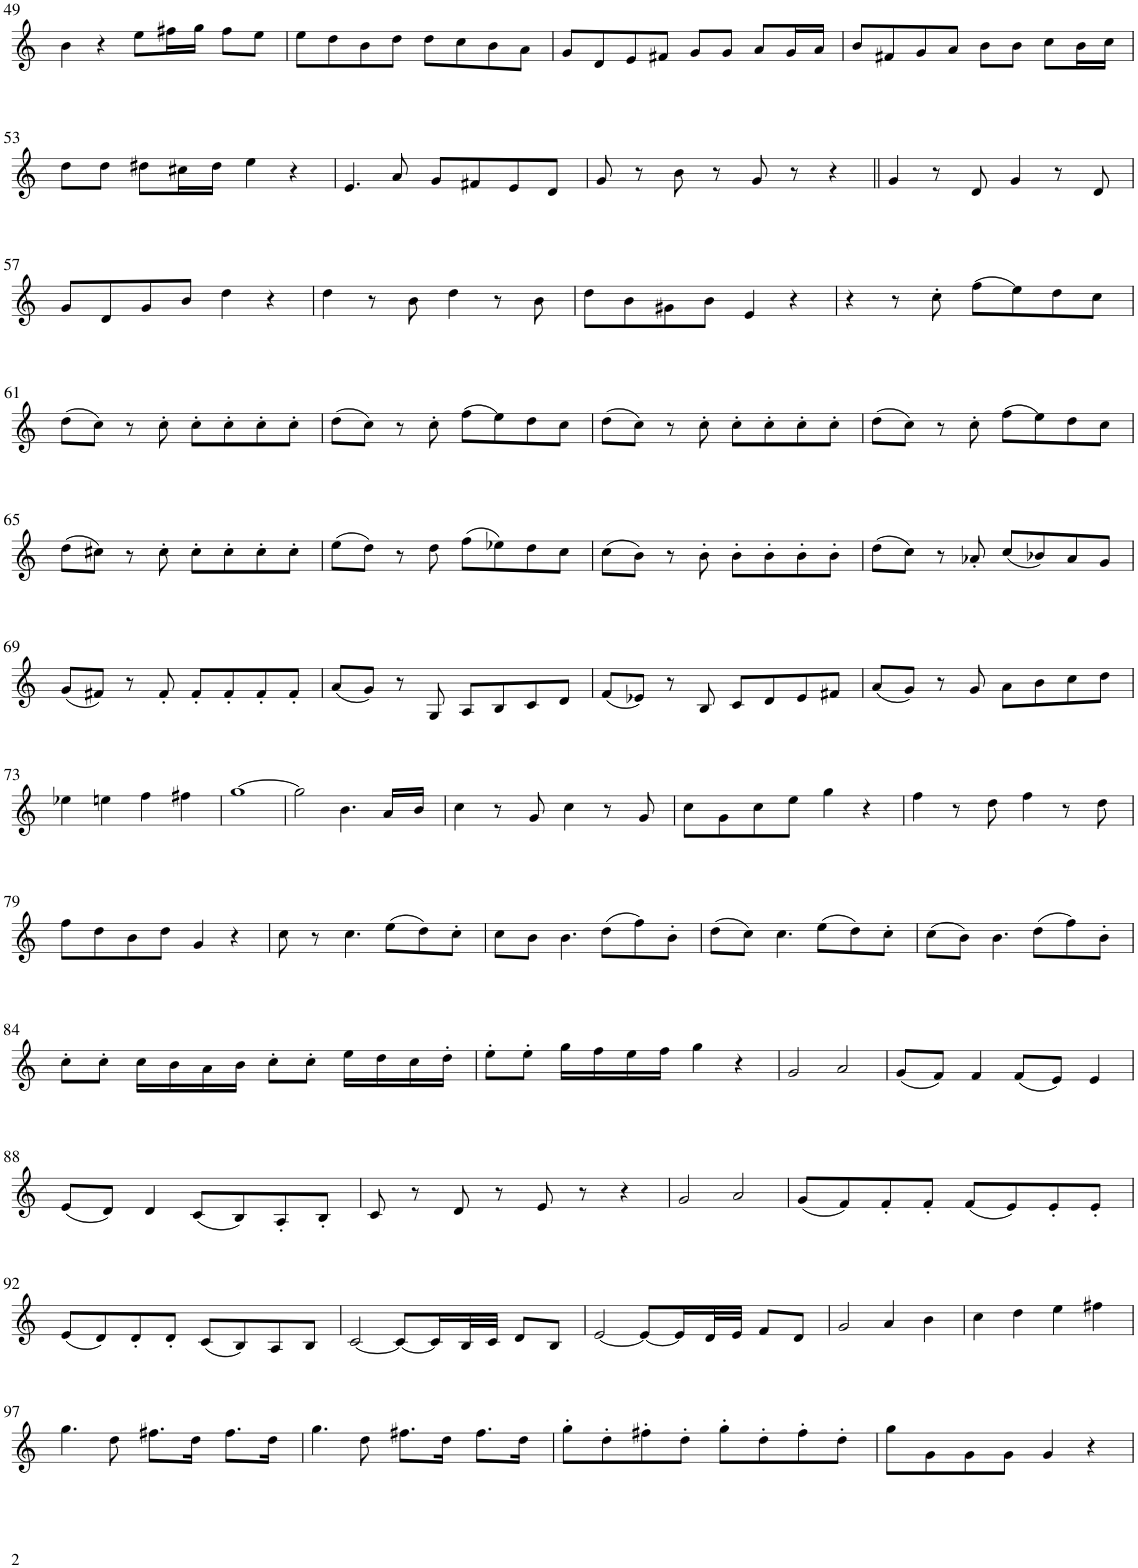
**kern
*part1
*staff1
*I"手风琴
!!LO:PB:g=z
*clefG2
*k[]
*M4/4
=49
4b\
4r
8ee\L
16ff#X\L
16gg\JJ
8ff#\L
8ee\J
=50
8ee\L
8dd\
8b\
8dd\J
8dd\L
8cc\
8b\
8a\J
=51
8g/L
8d/
8e/
8f#X/J
8g/L
8g/J
8a/L
16g/L
16a/JJ
=52
8b/L
8f#X/
8g/
8a/J
8b\L
8b\J
8cc\L
16b\L
16cc\JJ
!!LO:LB:g=z
=53
8dd\L
8dd\J
8dd#X\L
16cc#X\L
16dd#\JJ
4ee\
4r
=54
4.e/
8a/
8g/L
8f#X/
8e/
8d/J
=55
8g/
8r
8b\
8r
8g/
8r
4r
=56||
4g/
8r
8d/
4g/
8r
8d/
!!LO:LB:g=z
=57
8g/L
8d/
8g/
8b/J
4dd\
4r
=58
4dd\
8r
8b\
4dd\
8r
8b\
=59
8dd\L
8b\
8g#X\
8b\J
4e/
4r
=60
4r
8r
8cc'\
(8ff\L
8ee\)
8dd\
8cc\J
!!LO:LB:g=z
=61
(8dd\L
8cc\J)
8r
8cc'\
8cc'\L
8cc'\
8cc'\
8cc'\J
=62
(8dd\L
8cc\J)
8r
8cc'\
(8ff\L
8ee\)
8dd\
8cc\J
=63
(8dd\L
8cc\J)
8r
8cc'\
8cc'\L
8cc'\
8cc'\
8cc'\J
=64
(8dd\L
8cc\J)
8r
8cc'\
(8ff\L
8ee\)
8dd\
8cc\J
!!LO:LB:g=z
=65
(8dd\L
8cc#X\J)
8r
8cc#'\
8cc#'\L
8cc#'\
8cc#'\
8cc#'\J
=66
(8ee\L
8dd\J)
8r
8dd\
(8ff\L
8ee-X\)
8dd\
8cc\J
=67
(8cc\L
8b\J)
8r
8b'\
8b'\L
8b'\
8b'\
8b'\J
=68
(8dd\L
8cc\J)
8r
8a-X'/
(8cc/L
8b-X/)
8a-/
8g/J
!!LO:LB:g=z
=69
(8g/L
8f#X/J)
8r
8f#'/
8f#'/L
8f#'/
8f#'/
8f#'/J
=70
(8a/L
8g/J)
8r
8G/
8A/L
8B/
8c/
8d/J
=71
(8f/L
8e-X/J)
8r
8B/
8c/L
8d/
8e-/
8f#X/J
=72
(8a/L
8g/J)
8r
8g/
8a\L
8b\
8cc\
8dd\J
!!LO:LB:g=z
=73
4ee-X\
4een\
4ff\
4ff#X\
=74
[1gg
=75
2gg\]
4.b\
16a/LL
16b/JJ
=76
4cc\
8r
8g/
4cc\
8r
8g/
=77
8cc\L
8g\
8cc\
8ee\J
4gg\
4r
=78
4ff\
8r
8dd\
4ff\
8r
8dd\
!!LO:LB:g=z
=79
8ff\L
8dd\
8b\
8dd\J
4g/
4r
=80
8cc\
8r
4.cc\
(8ee\L
8dd\)
8cc'\J
=81
8cc\L
8b\J
4.b\
(8dd\L
8ff\)
8b'\J
=82
(8dd\L
8cc\J)
4.cc\
(8ee\L
8dd\)
8cc'\J
=83
(8cc\L
8b\J)
4.b\
(8dd\L
8ff\)
8b'\J
!!LO:LB:g=z
=84
8cc'\L
8cc'\J
16cc\LL
16b\
16a\
16b\JJ
8cc'\L
8cc'\J
16ee\LL
16dd\
16cc\
16dd'\JJ
=85
8ee'\L
8ee'\J
16gg\LL
16ff\
16ee\
16ff\JJ
4gg\
4r
=86
2g/
2a/
=87
(8g/L
8f/J)
4f/
(8f/L
8e/J)
4e/
!!LO:LB:g=z
=88
(8e/L
8d/J)
4d/
(8c/L
8B/)
8A'/
8B'/J
=89
8c/
8r
8d/
8r
8e/
8r
4r
=90
2g/
2a/
=91
(8g/L
8f/)
8f'/
8f'/J
(8f/L
8e/)
8e'/
8e'/J
!!LO:LB:g=z
=92
(8e/L
8d/)
8d'/
8d'/J
(8c/L
8B/)
8A/
8B/J
=93
[2c/
8c/L_
16c/L]
32B/L
32c/JJJ
8d/L
8B/J
=94
[2e/
8e/L_
16e/L]
32d/L
32e/JJJ
8f/L
8d/J
=95
2g/
4a/
4b\
=96
4cc\
4dd\
4ee\
4ff#X\
!!LO:LB:g=z
=97
4.gg\
8dd\
8.ff#X\L
16dd\Jk
8.ff#\L
16dd\Jk
=98
4.gg\
8dd\
8.ff#X\L
16dd\Jk
8.ff#\L
16dd\Jk
=99
8gg'\L
8dd'\
8ff#X'\
8dd'\J
8gg'\L
8dd'\
8ff#'\
8dd'\J
=100
8gg\L
8g\
8g\
8g\J
4g/
4r
=
*-
